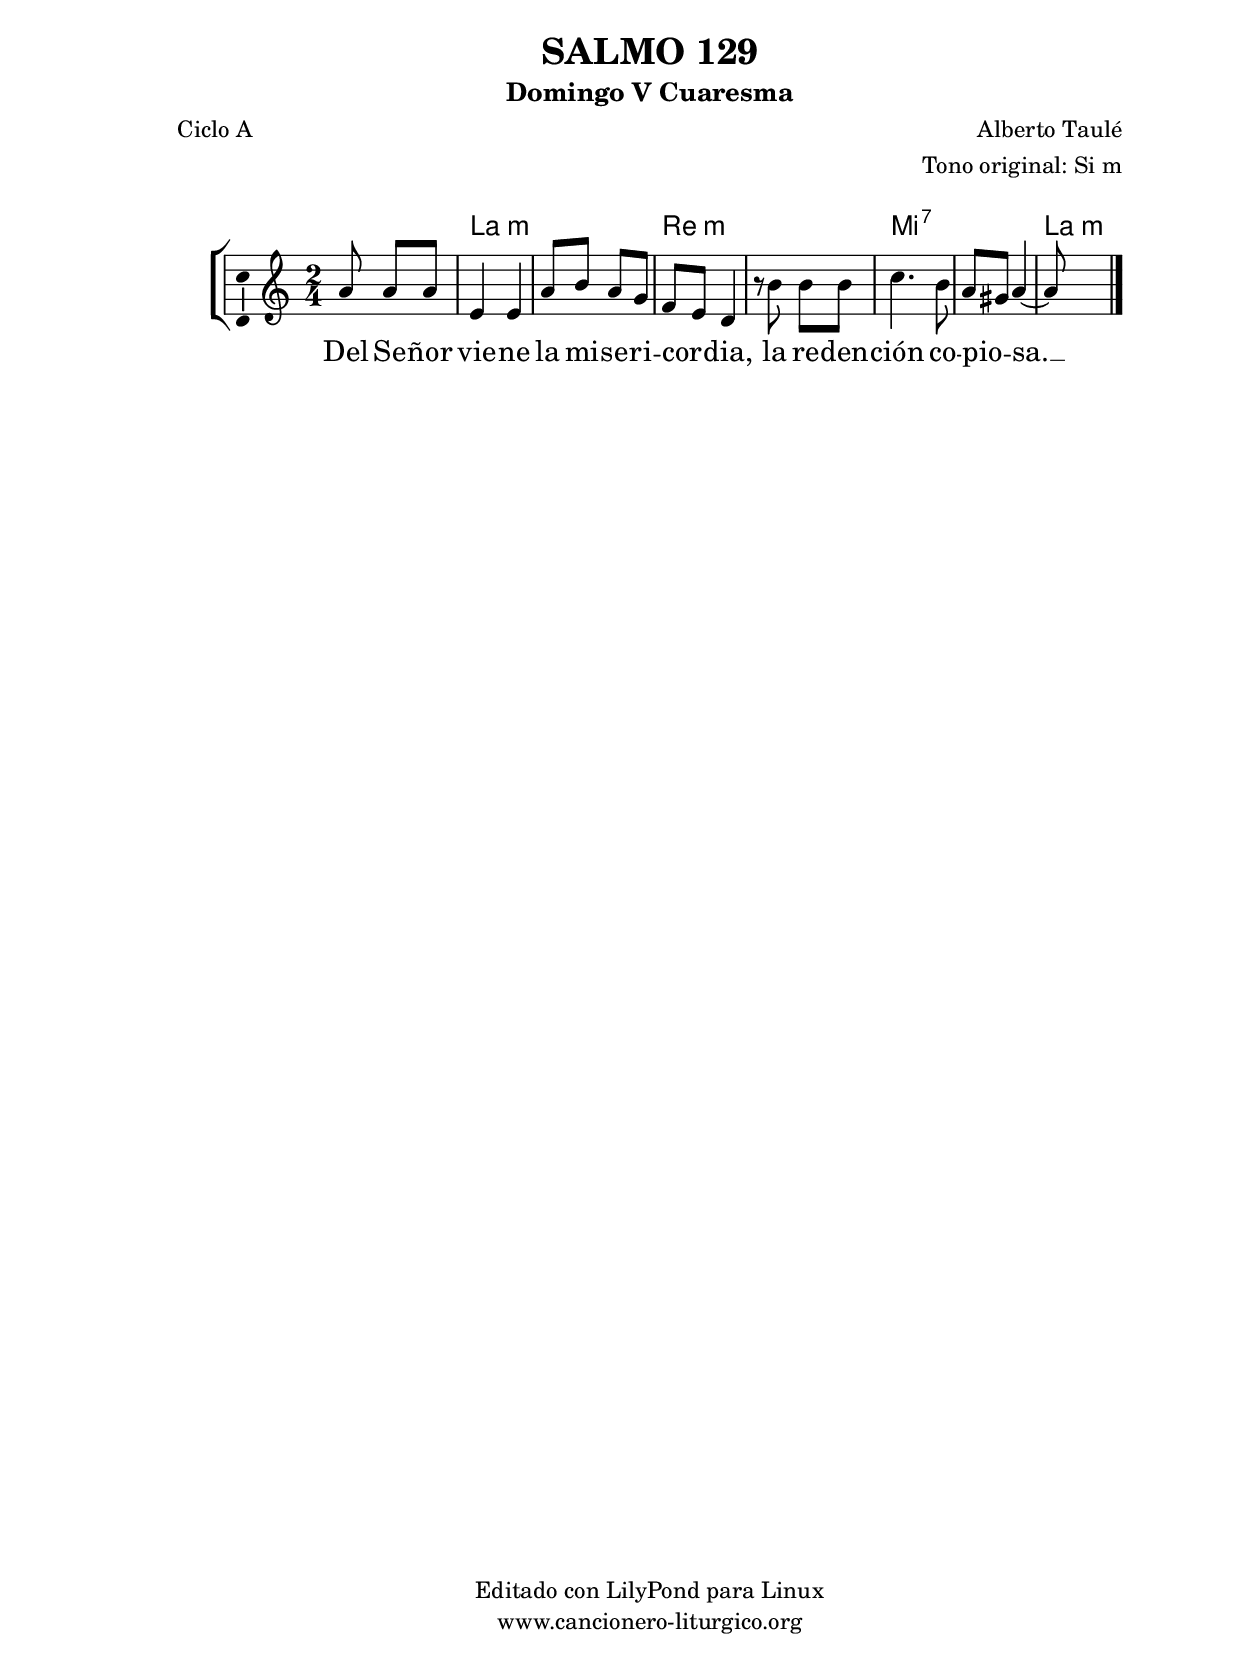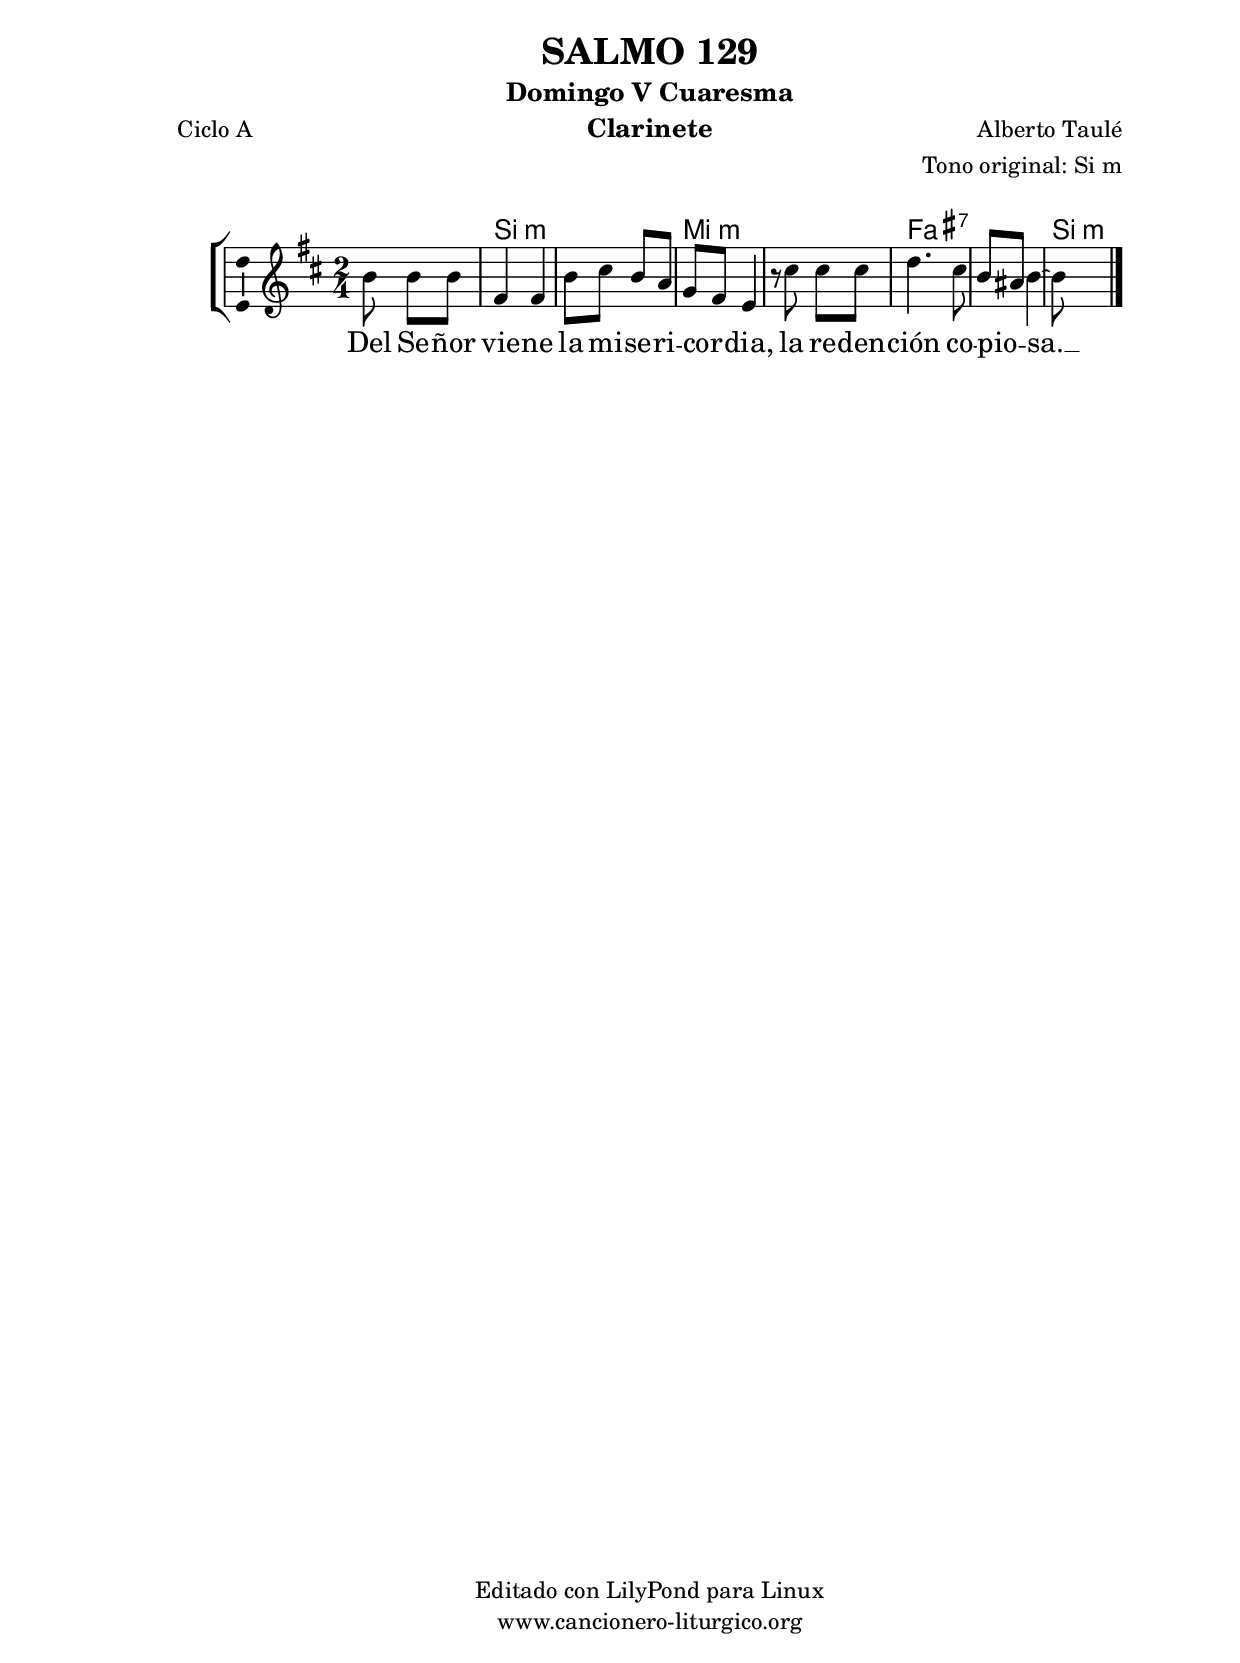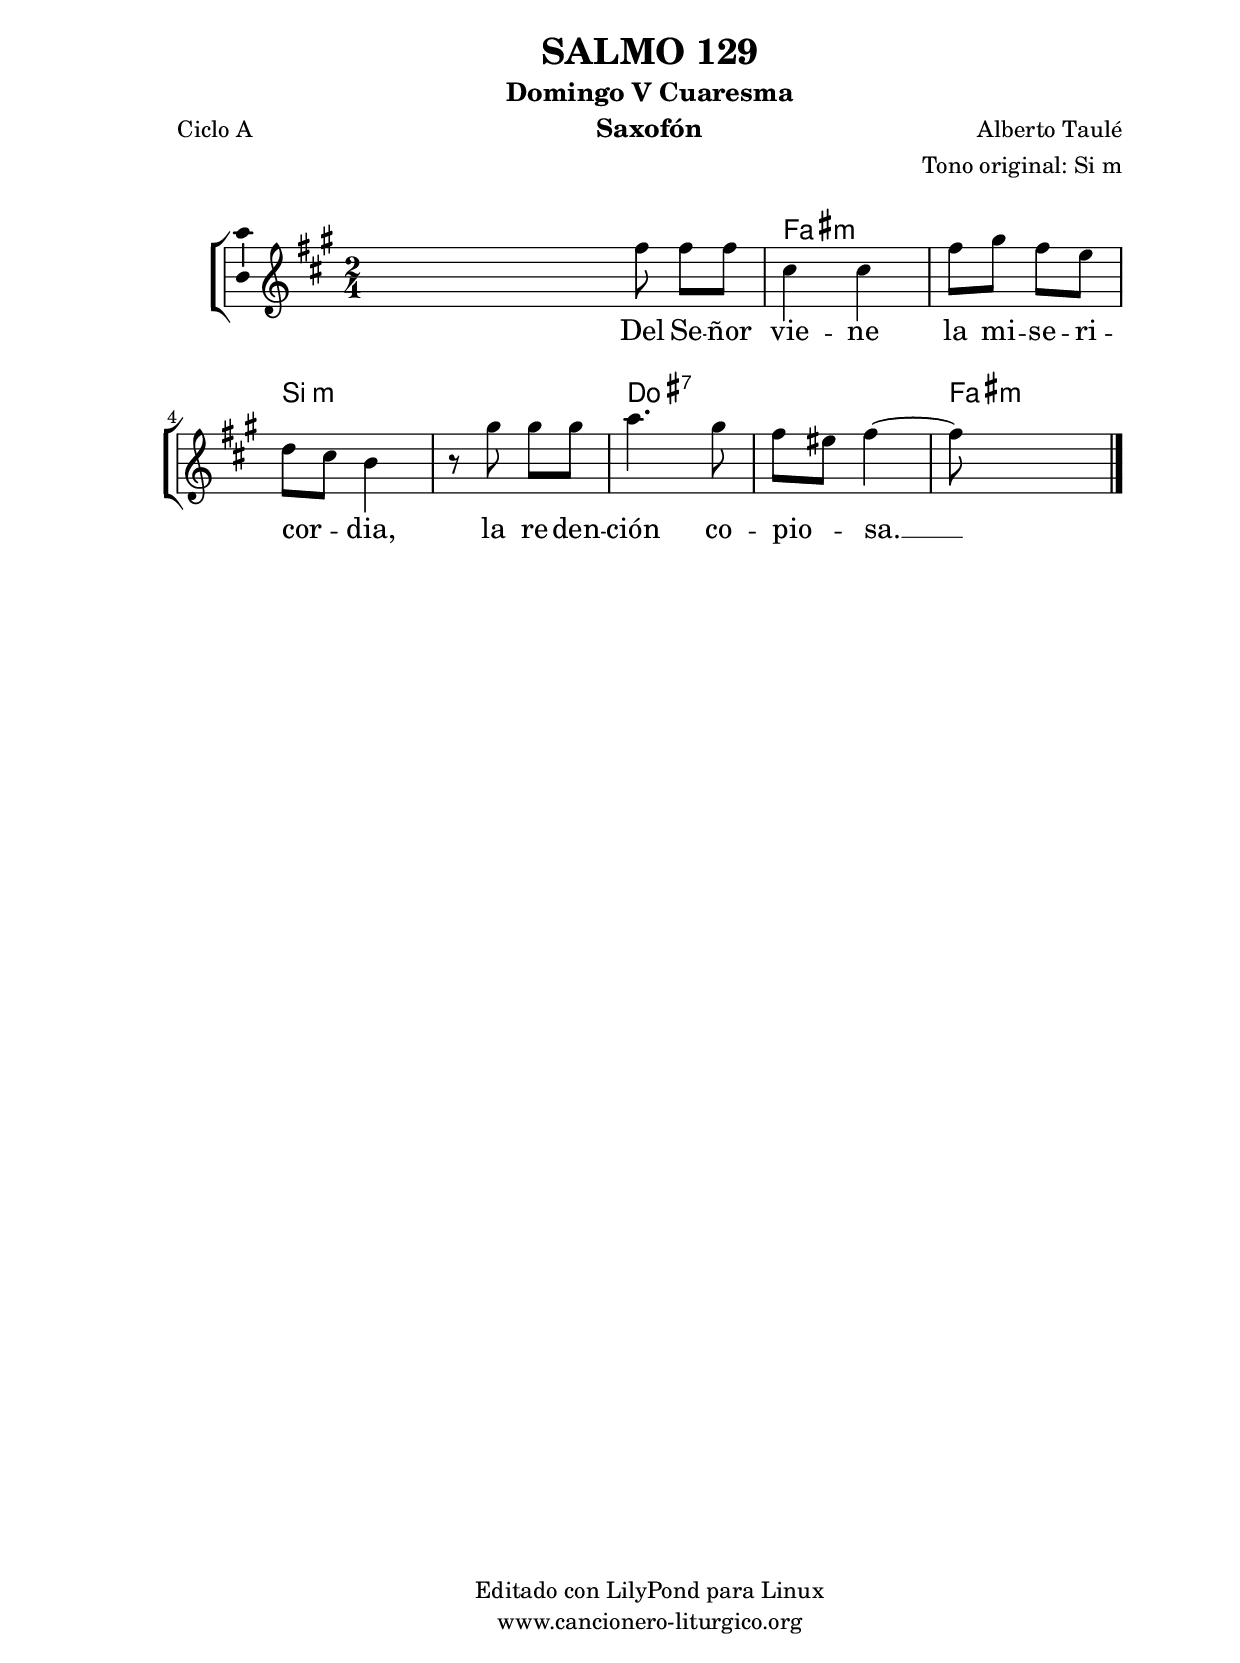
%
%para convertir .midi en .wav:
%timidity filename.midi -Ow -o finename.wav
%
%
%Para convertir de .wav a .mp3:
%lame -h -m j filename.wav
%
%
%para escuchar el midi:
%timidity nombrefichero.midi
%


%versión de lilypond para la que se ha escrito esta partitura:
\version "2.16.0"

	%Tamaño papel
	#(set-default-paper-size "a4")
	%Tamaño partitura
	#(set-global-staff-size 20)
	%No responde al pulsar sobre una nota
	#(ly:set-option 'point-and-click #f)

%parámetros del encabezamiento:
\header {
	title = "SALMO 129"
	subtitle = "Domingo V Cuaresma"
	composer = "Alberto Taulé"
	poet = "Ciclo A"
	meter = ""
	arranger = "Tono original: Si m"
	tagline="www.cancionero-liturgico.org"
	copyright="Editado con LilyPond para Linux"
	}

%parámetros asociados al papel:
\paper  {
	oddHeaderMarkup = \markup {\fill-line { \on-the-fly #not-first-page \fromproperty #'header:title \on-the-fly #not-first-page \fromproperty #'header:composer }}
	evenHeaderMarkup = \markup {\fill-line { \fromproperty #'header:composer \fromproperty #'header:title }}
	#(set-paper-size "a4")
	print-page-number = ##f
	first-page-number = 1
	print-first-page-number = ##f
%	head-separation = 3.0 \cm
	top-margin = 2.0 \cm
	bottom-margin = 0.5\cm
%%%	bottom-margin = -1.0\cm
	left-margin = 3.0 \cm
	line-width = 16.0 \cm 
	indent = 8\mm
	interscoreline = 2.\mm
	between-system-space = 15\mm
%	para que las partituras no llenen la hoja:
	ragged-bottom = ##t
%	idem para la última hoja:
	ragged-last-bottom = ##f
%	para que las partituras llenen el ancho del papel:
	ragged-last = ##f
	after-title-space = 2.5 \cm
%page-count=1
%system-count=1

	%Flexible Vertical Spacing
%	markup-markup-spacing =
%	#'((basic-distance . 15) (minimum-distance . 15) (padding . 3))
	markup-system-spacing =
	#'((basic-distance . 15) (minimum-distance . 15) (padding . 3))
	system-system-spacing =
	#'((basic-distance . 15) (minimum-distance . 15) (padding . 3))
	score-system-spacing =
	#'((basic-distance . 15) (minimum-distance . 15) (padding . 5))
%	top-system-spacing = % header
%	#'((basic-distance . 8) (minimum-distance . 0) (padding . 3))
%	top-markup-spacing =
%	#'((basic-distance . 20) (minimum-distance . 20) (padding . 3))
	last-bottom-spacing = % footer
	#'((basic-distance . 5) (minimum-distance . 5) (padding . 3))
%	score-markup-spacing =
%	#'((basic-distance . 16) (minimum-distance . 13) (padding . 3))

	}


%parámetros que afectan a toda la partitura:
global =  {
	%clave de sol (G):
	\clef G
	%armadura:
	\transpose b a
	\key b \minor
	\tempo 4=88
	\set Score.tempoHideNote = ##t
	}


acordes = {
	\italianChords
	\chordmode {
	\transpose b a
{

s2
b2:m s e:m s fis:7 s b:m

	}
	}
}


melodia = 
	\transpose b a
{
	\relative c''{

\time 2/4

s8 b8 b b
fis4 fis
b8 cis b a
g8 fis e4
r8 cis'8 cis cis
d4. cis8
b8 ais b4~
b8 s8 s4

	\bar "|."
	}
	}


texto = \lyricmode {
Del Se -- ñor vie -- ne la mi -- se -- ri -- cor -- _ dia,
la re -- den -- ción co -- pio -- _ sa. __ 
	}


acordesStaff = \context ChordNames = acordesStaff <<
	\set chordChanges = ##t
	\acordes
	>>


vozStaff = \context Voice = vozStaff
\with {\consists "Ambitus_engraver"}
<<
%	\set Staff.instrumentName = ""
%	\set Staff.shortInstrumentName = ""
%	\set Staff.midiInstrument = #"clarinet"
%	\set Staff.midiInstrument = #"cello"
%	\set Staff.midiInstrument = #"flute"
	\set Staff.midiInstrument = #"electric guitar (jazz)"
%	\set Staff.midiInstrument = #"english horn"
%	\set Staff.midiInstrument = #"violin"
%	\set Staff.midiInstrument = #"glockenspiel"
	\set Staff.midiMinimumVolume = #0.7
	\set Staff.midiMaximumVolume = #0.9
	\global
	\melodia
	>>


textoStaff = \context Lyrics = textoStaff <<
	\lyricsto vozStaff \texto
	>>

\book {
	\score {
		\context ChoirStaff {
			\override StaffGroup.SystemStartBracket #'collapse-height = #1
			\override Score.SystemStartBar #'collapse-height = #1
			<<
			\acordesStaff
			\vozStaff
			\textoStaff
			>>
			}
		\layout {
	    		\context {
				\Lyrics
				\override LyricText #'font-size = #2
				}
	   		 \context {
				\Score
				%fontSize = #3
				\override StaffSymbol #'staff-space = #(magstep +3)
				%\override Beam #'thickness = #0.55
				%\override SpacingSpanner #'spacing-increment = #1.0
				%\override Slur #'height-limit = #1.5
				}
			}
		}
	\score {
		\unfoldRepeats
		\context ChoirStaff {
			<<
			\acordesStaff
			\vozStaff
			>>
			}
		\midi {
	  		\context {
	  			\Score
				tempoWholesPerMinute = #(ly:make-moment 70 4)
				}
			}
		}
	}

%Partitura para clarinete
#(define output-suffix "C")
\book {
	\header{
		instrument = "Clarinete"
		}
	\score {
		\context ChoirStaff {
			\override StaffGroup.SystemStartBracket #'collapse-height = #1
			\override Score.SystemStartBar #'collapse-height = #1
\transpose c d
			<<
			\acordesStaff
			\vozStaff
			\textoStaff
			>>
			}
		\layout {
	    		\context {
				\Lyrics
				\override LyricText #'font-size = #2
				}
	   		 \context {
				\Score
				%fontSize = #3
				\override StaffSymbol #'staff-space = #(magstep +3)
				%\override Beam #'thickness = #0.55
				%\override SpacingSpanner #'spacing-increment = #1.0
				%\override Slur #'height-limit = #1.5
				}
			}
		}
	}

%Partitura para saxofón
#(define output-suffix "S")
\book {
	\header{
		instrument = "Saxofón"
		}
	\score {
		\context ChoirStaff {
			\override StaffGroup.SystemStartBracket #'collapse-height = #1
			\override Score.SystemStartBar #'collapse-height = #1
\transpose c a
			<<
			\acordesStaff
			\vozStaff
			\textoStaff
			>>
			}
		\layout {
	    		\context {
				\Lyrics
				\override LyricText #'font-size = #2
				}
	   		 \context {
				\Score
				%fontSize = #3
				\override StaffSymbol #'staff-space = #(magstep +3)
				%\override Beam #'thickness = #0.55
				%\override SpacingSpanner #'spacing-increment = #1.0
				%\override Slur #'height-limit = #1.5
				}
			}
		}
	}

